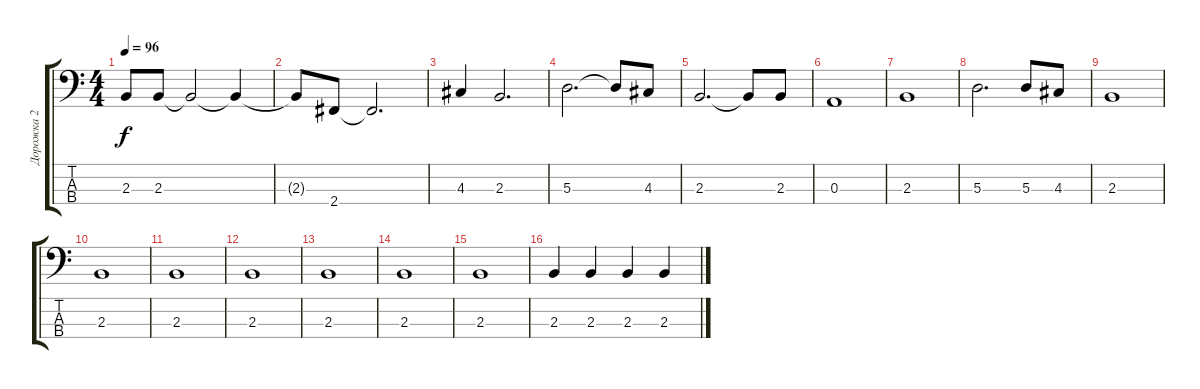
\track ("Дорожка 2" "Дорожка 2") {solo instrument electricbassfinger}
\staff {score tabs}
\tuning (G2 D2 A1 E1) {hide}
\ts (4 4)
\tempo 96
\clef f4
\ks c
2.3{t}.8{dy f} 2.3.8 2.3{t}.2 2.3{t}.4 |
2.3{t}.8 2.4.8 2.4{t}.2{d} |
4.3.4 2.3.2{d} |
5.3.2{d} 5.3{t}.8 4.3.8 |
2.3.2{d} 2.3{t}.8 2.3.8 |
0.3.1 |
2.3.1 |
5.3.2{d} 5.3.8 4.3.8 |
2.3.1 |
2.3.1 |
2.3.1 |
2.3.1 |
2.3.1 |
2.3.1 |
2.3.1 |
2.3.4 2.3.4 2.3.4 2.3.4
